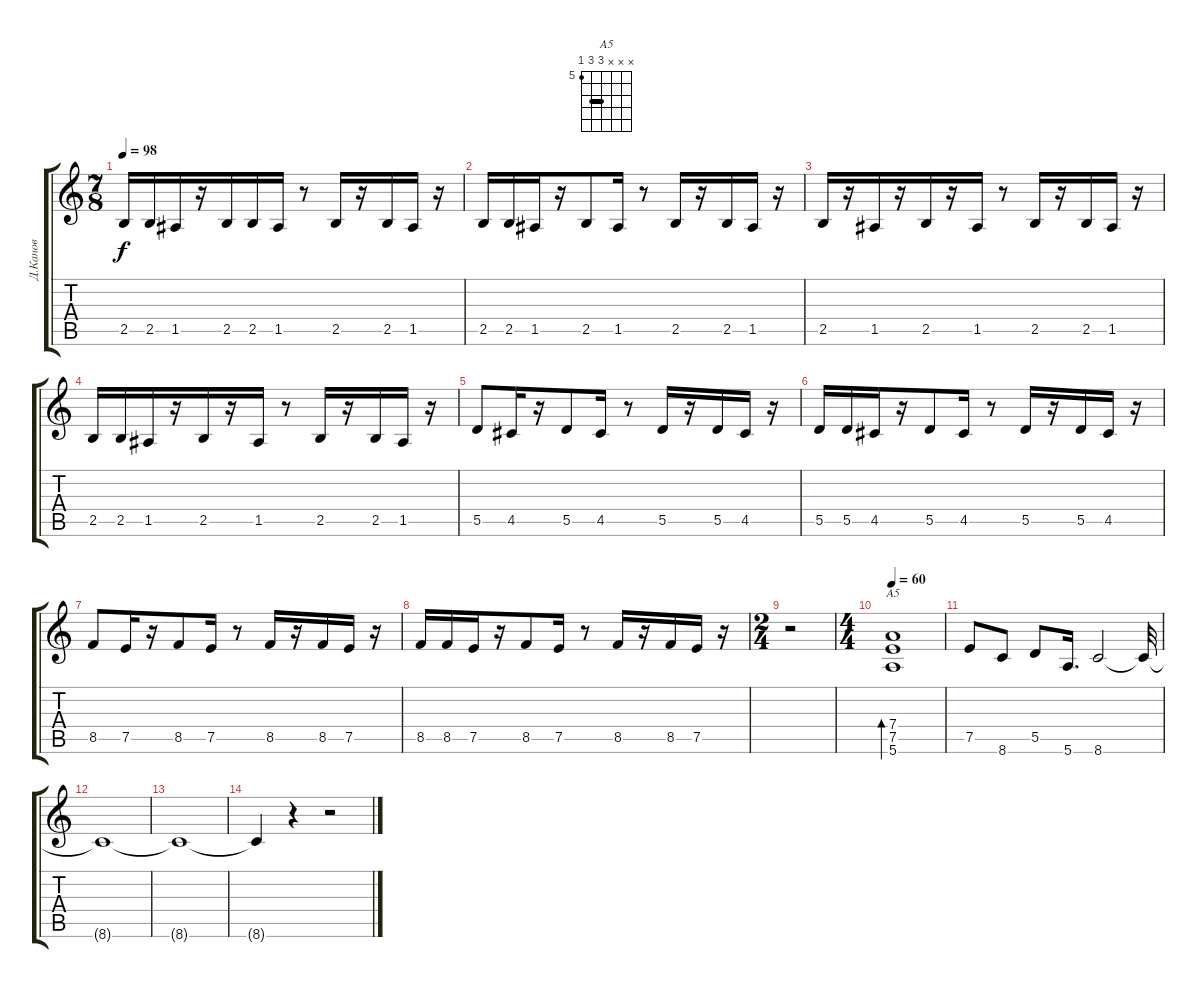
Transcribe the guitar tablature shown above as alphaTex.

\track ("Д.Канов" "Д.Канов") {instrument distortionguitar}
\staff {score tabs}
\tuning (E4 B3 G3 D3 A2 E2) {hide}
\chord ("A5" x x x 7 7 5) {firstfret 5 barre 7}
\ts (7 8)
\tempo 98
\clef g2
\ks c
2.5.16{dy f balance 8} 2.5.16 1.5.16 r.16 2.5.16 2.5.16 1.5.16 r.8 2.5.16 r.16 2.5.16 1.5.16 r.16 |
2.5.16 2.5.16 1.5.16 r.16 2.5.8 1.5.16 r.8 2.5.16 r.16 2.5.16 1.5.16 r.16 |
2.5.16 r.16 1.5.16 r.16 2.5.16 r.16 1.5.16 r.8 2.5.16 r.16 2.5.16 1.5.16 r.16 |
2.5.16 2.5.16 1.5.16 r.16 2.5.16 r.16 1.5.16 r.8 2.5.16 r.16 2.5.16 1.5.16 r.16 |
5.5.8 4.5.16 r.16 5.5.8 4.5.16 r.8 5.5.16 r.16 5.5.16 4.5.16 r.16 |
5.5.16 5.5.16 4.5.16 r.16 5.5.8 4.5.16 r.8 5.5.16 r.16 5.5.16 4.5.16 r.16 |
8.5.8 7.5.16 r.16 8.5.8 7.5.16 r.8 8.5.16 r.16 8.5.16 7.5.16 r.16 |
8.5.16 8.5.16 7.5.16 r.16 8.5.8 7.5.16 r.8 8.5.16 r.16 8.5.16 7.5.16 r.16 |
\ts (2 4)
r.2 |
\ts (4 4)
\tempo 60
(7.4 7.5 5.6).1{bd 240 ch "A5"} |
7.5.8 8.6.8 5.5.8 5.6.16{d} 8.6.2 8.6{t}.32 |
8.6{t}.1 |
8.6{t}.1 |
8.6{t}.4 r.4 r.2
